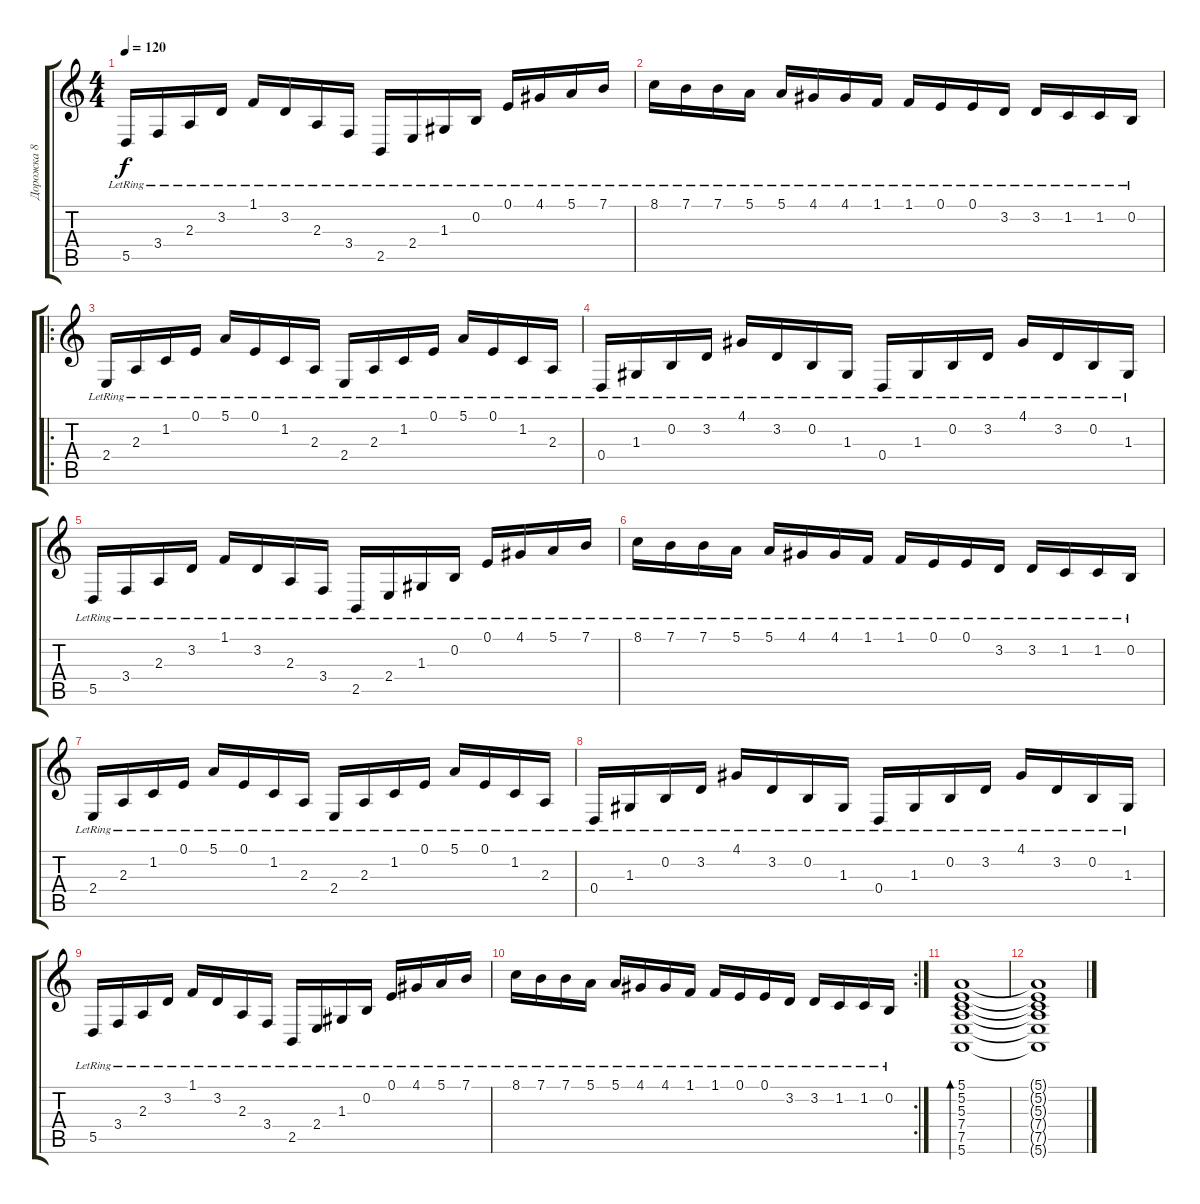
\track ("Дорожка 8" "Дорожка 8") {instrument orchestralharp}
\staff {score tabs}
\tuning (E4 B3 G3 D3 A2 E2) {hide}
\ts (4 4)
\tempo 120
\clef g2
\ks aminor
5.5{lr}.16{dy f} 3.4{lr}.16 2.3{lr}.16 3.2{lr}.16 1.1{lr}.16 3.2{lr}.16 2.3{lr}.16 3.4{lr}.16 2.5{lr}.16 2.4{lr}.16 1.3{lr}.16 0.2{lr}.16 0.1{lr}.16 4.1{lr}.16 5.1{lr}.16 7.1{lr}.16 |
8.1{lr}.16 7.1{lr}.16 7.1{lr}.16 5.1{lr}.16 5.1{lr}.16 4.1{lr}.16 4.1{lr}.16 1.1{lr}.16 1.1{lr}.16 0.1{lr}.16 0.1{lr}.16 3.2{lr}.16 3.2{lr}.16 1.2{lr}.16 1.2{lr}.16 0.2{lr}.16 |
\ro
2.4{lr}.16 2.3{lr}.16 1.2{lr}.16 0.1{lr}.16 5.1{lr}.16 0.1{lr}.16 1.2{lr}.16 2.3{lr}.16 2.4{lr}.16 2.3{lr}.16 1.2{lr}.16 0.1{lr}.16 5.1{lr}.16 0.1{lr}.16 1.2{lr}.16 2.3{lr}.16 |
0.4{lr}.16 1.3{lr}.16 0.2{lr}.16 3.2{lr}.16 4.1{lr}.16 3.2{lr}.16 0.2{lr}.16 1.3{lr}.16 0.4{lr}.16 1.3{lr}.16 0.2{lr}.16 3.2{lr}.16 4.1{lr}.16 3.2{lr}.16 0.2{lr}.16 1.3{lr}.16 |
5.5{lr}.16 3.4{lr}.16 2.3{lr}.16 3.2{lr}.16 1.1{lr}.16 3.2{lr}.16 2.3{lr}.16 3.4{lr}.16 2.5{lr}.16 2.4{lr}.16 1.3{lr}.16 0.2{lr}.16 0.1{lr}.16 4.1{lr}.16 5.1{lr}.16 7.1{lr}.16 |
8.1{lr}.16 7.1{lr}.16 7.1{lr}.16 5.1{lr}.16 5.1{lr}.16 4.1{lr}.16 4.1{lr}.16 1.1{lr}.16 1.1{lr}.16 0.1{lr}.16 0.1{lr}.16 3.2{lr}.16 3.2{lr}.16 1.2{lr}.16 1.2{lr}.16 0.2{lr}.16 |
2.4{lr}.16 2.3{lr}.16 1.2{lr}.16 0.1{lr}.16 5.1{lr}.16 0.1{lr}.16 1.2{lr}.16 2.3{lr}.16 2.4{lr}.16 2.3{lr}.16 1.2{lr}.16 0.1{lr}.16 5.1{lr}.16 0.1{lr}.16 1.2{lr}.16 2.3{lr}.16 |
0.4{lr}.16 1.3{lr}.16 0.2{lr}.16 3.2{lr}.16 4.1{lr}.16 3.2{lr}.16 0.2{lr}.16 1.3{lr}.16 0.4{lr}.16 1.3{lr}.16 0.2{lr}.16 3.2{lr}.16 4.1{lr}.16 3.2{lr}.16 0.2{lr}.16 1.3{lr}.16 |
5.5{lr}.16 3.4{lr}.16 2.3{lr}.16 3.2{lr}.16 1.1{lr}.16 3.2{lr}.16 2.3{lr}.16 3.4{lr}.16 2.5{lr}.16 2.4{lr}.16 1.3{lr}.16 0.2{lr}.16 0.1{lr}.16 4.1{lr}.16 5.1{lr}.16 7.1{lr}.16 |
\rc 2
8.1{lr}.16 7.1{lr}.16 7.1{lr}.16 5.1{lr}.16 5.1{lr}.16 4.1{lr}.16 4.1{lr}.16 1.1{lr}.16 1.1{lr}.16 0.1{lr}.16 0.1{lr}.16 3.2{lr}.16 3.2{lr}.16 1.2{lr}.16 1.2{lr}.16 0.2{lr}.16 |
(5.1 5.2 5.3 7.4 7.5 5.6).1{bd 120} |
(5.1{t} 5.2{t} 5.3{t} 7.4{t} 7.5{t} 5.6{t}).1
